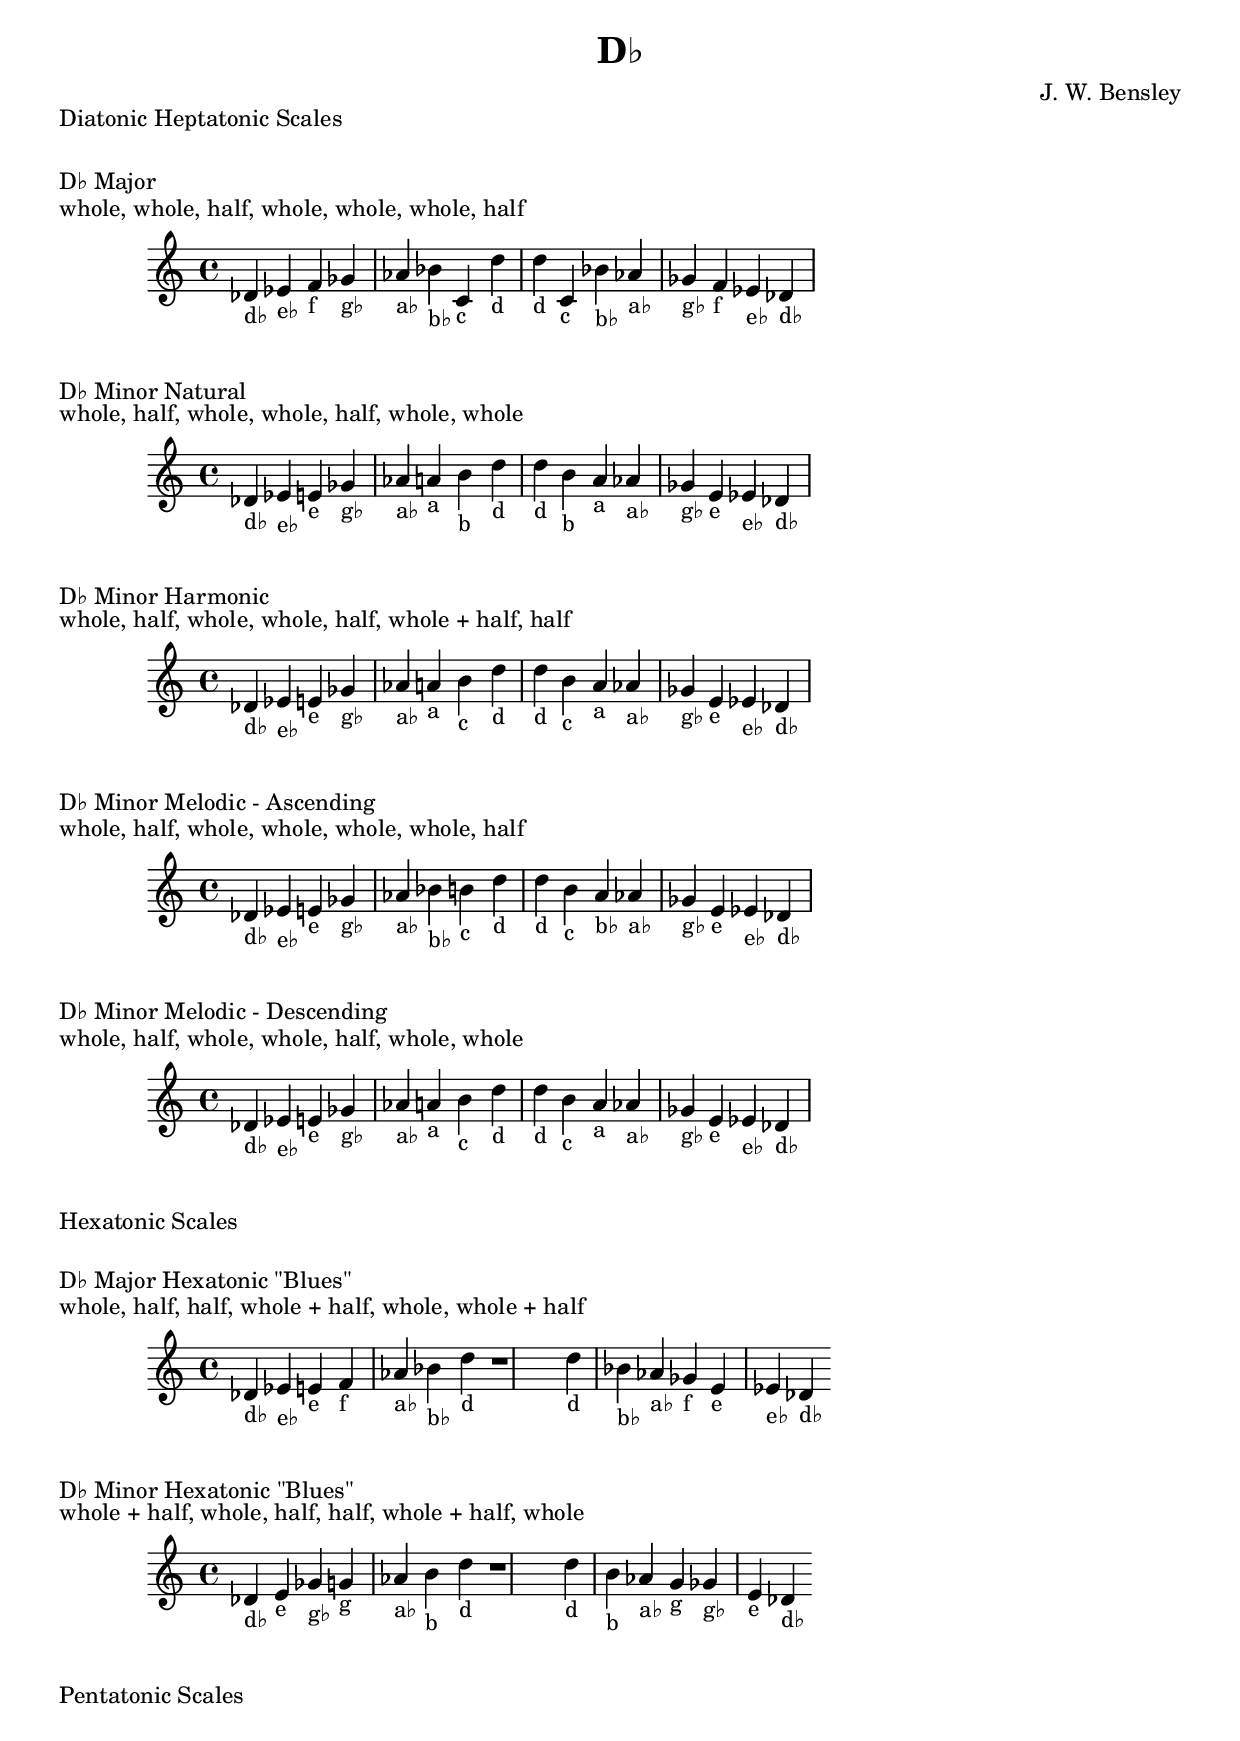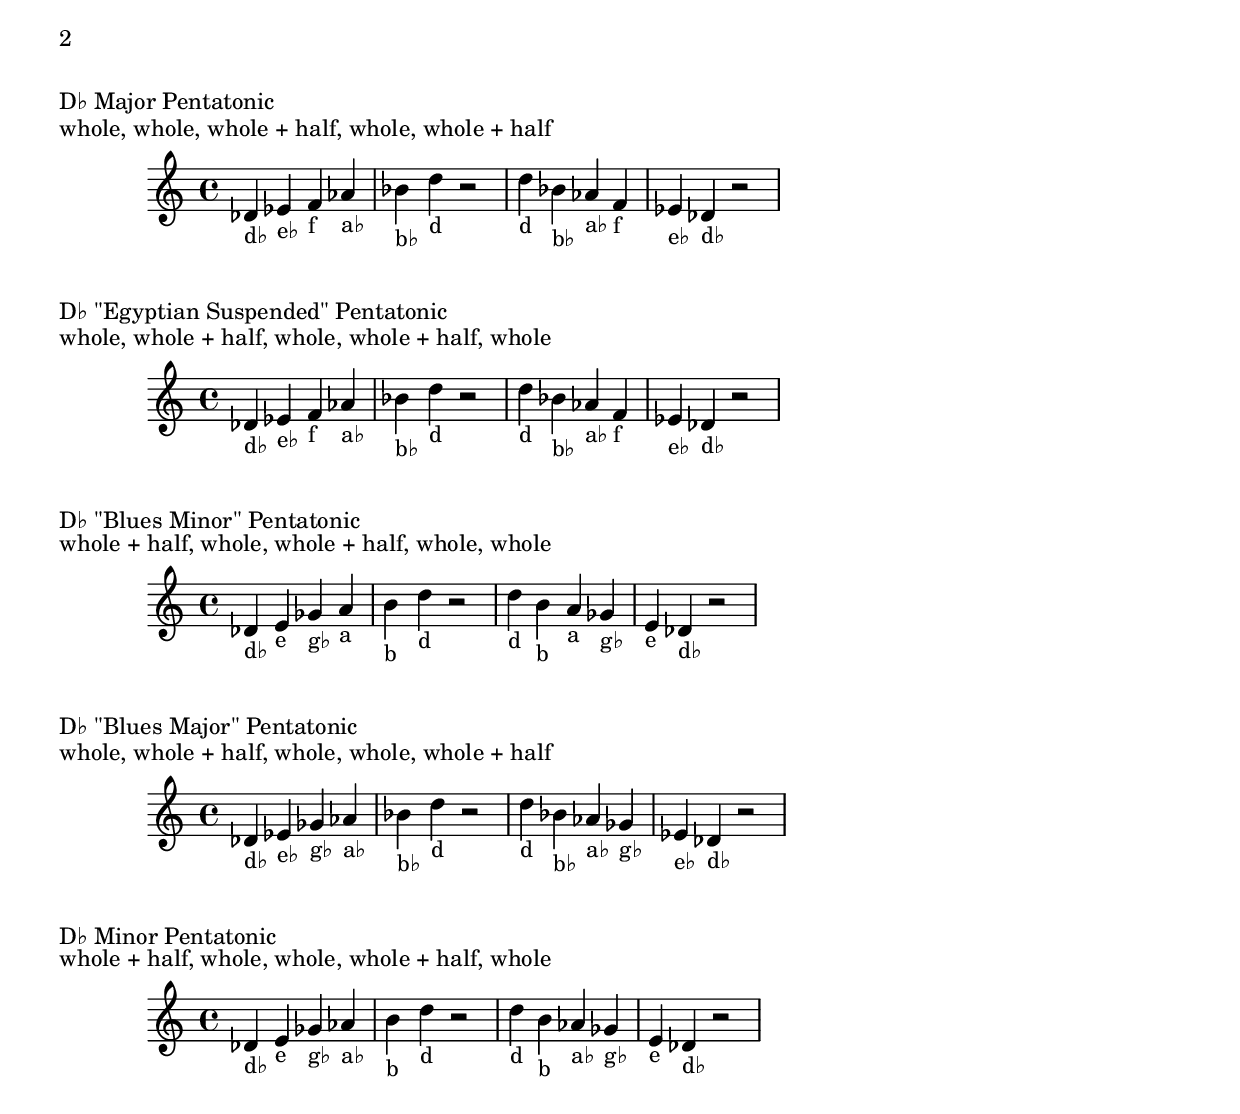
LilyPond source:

\version "2.18.2"
\language "english"

\header {
  title = "D♭"
  composer = "J. W. Bensley"
}\markup { "Diatonic Heptatonic Scales" }
\markup { \vspace #1 }

\markup { "D♭ Major" }
\markup { "whole, whole, half, whole, whole, whole, half" }
\score {
  \new PianoStaff {
    \clef "treble"
    dflat'4-"d♭"
    eflat'-"e♭"
    f'-"f"
    gflat'-"g♭"
    aflat'-"a♭"
    bflat'-"b♭"
    c'-"c"
    d''-"d" |
    d''-"d"
    c'-"c"
    bflat'-"b♭"
    aflat'-"a♭"
    gflat'-"g♭"
    f'-"f"
    eflat'-"e♭"
    dflat'4-"d♭"
  }
}

\markup { "D♭ Minor Natural" }
\markup { "whole, half, whole, whole, half, whole, whole" }
\score {
  \new PianoStaff {
    \clef "treble"
    dflat'4-"d♭"
    eflat'-"e♭"
    e'-"e"
    gflat'-"g♭"
    aflat'-"a♭"
    a'-"a"
    b'-"b"
    d''-"d" |
    d''-"d"
    b'-"b"
    a'-"a"
    aflat'-"a♭"
    gflat'-"g♭"
    e'-"e"
    eflat'-"e♭"
    dflat'4-"d♭"
  }
}


\markup { "D♭ Minor Harmonic" }
\markup { "whole, half, whole, whole, half, whole + half, half" }
\score {
  \new PianoStaff {
    \clef "treble"
    dflat'4-"d♭"
    eflat'-"e♭"
    e'-"e"
    gflat'-"g♭"
    aflat'-"a♭"
    a'-"a"
    b'-"c"
    d''-"d" |
    d''-"d"
    b'-"c"
    a'-"a"
    aflat'-"a♭"
    gflat'-"g♭"
    e'-"e"
    eflat'-"e♭"
    dflat'4-"d♭"
  }
}

\markup { "D♭ Minor Melodic - Ascending" }
\markup { "whole, half, whole, whole, whole, whole, half" }
\score {
  \new PianoStaff {
    \clef "treble"
    dflat'4-"d♭"
    eflat'-"e♭"
    e'-"e"
    gflat'-"g♭"
    aflat'-"a♭"
    bflat'-"b♭"
    b'-"c"
    d''-"d" |
    d''-"d"
    b'-"c"
    a'-"b♭"
    aflat'-"a♭"
    gflat'-"g♭"
    e'-"e"
    eflat'-"e♭"
    dflat'4-"d♭"
  }
}

\markup { "D♭ Minor Melodic - Descending" }
\markup { "whole, half, whole, whole, half, whole, whole" }
\score {
  \new PianoStaff {
    \clef "treble"
    dflat'4-"d♭"
    eflat'-"e♭"
    e'-"e"
    gflat'-"g♭"
    aflat'-"a♭"
    a'-"a"
    b'-"c"
    d''-"d" |
    d''-"d"
    b'-"c"
    a'-"a"
    aflat'-"a♭"
    gflat'-"g♭"
    e'-"e"
    eflat'-"e♭"
    dflat'4-"d♭"
  }
}\markup { "Hexatonic Scales" }
\markup { \vspace #1 }

\markup { "D♭ Major Hexatonic \"Blues\"" }
\markup { "whole, half, half, whole + half, whole, whole + half" }
\score {
  \new PianoStaff {
    \clef "treble"
    dflat'4-"d♭"
    eflat'-"e♭"
    e'-"e"
    f'-"f"
    aflat'-"a♭"
    bflat'-"b♭"
    d''-"d" 
    r1 |
    d''4-"d"
    bflat'-"b♭"
    aflat'-"a♭"
    gflat'-"f"
    e'-"e"
    eflat'-"e♭"
    dflat'-"d♭"
  }
}

\markup { "D♭ Minor Hexatonic \"Blues\"" }
\markup { "whole + half, whole, half, half, whole + half, whole" }
\score {
  \new PianoStaff {
    \clef "treble"
    dflat'4-"d♭"
    e'-"e"
    gflat'-"g♭"
    g'-"g"
    aflat'-"a♭"
    b'-"b"
    d''-"d"
    r1 |
    d''4-"d"
    b'-"b"
    aflat'-"a♭"
    g'-"g"
    gflat'-"g♭"
    e'-"e"
    dflat'-"d♭"
  }
}\markup { "Pentatonic Scales" }
\markup { \vspace #1 }

\markup { "D♭ Major Pentatonic" }
\markup { "whole, whole, whole + half, whole, whole + half" }
\score {
  \new PianoStaff {
    \clef "treble"
    dflat'4-"d♭"
    eflat'-"e♭"
    f'-"f"
    aflat'-"a♭"
    bflat'-"b♭"
    d''-"d"
    r2 |
    d''4-"d"
    bflat'-"b♭"
    aflat'-"a♭"
    f'-"f"
    eflat'-"e♭"
    dflat'-"d♭"
    r2
  }
}

\markup { "D♭ \"Egyptian Suspended\" Pentatonic" }
\markup { "whole, whole + half, whole, whole + half, whole" }
\score {
  \new PianoStaff {
    \clef "treble"
    dflat'4-"d♭"
    eflat'-"e♭"
    f'-"f"
    aflat'-"a♭"
    bflat'-"b♭"
    d''-"d"
    r2 |
    d''4-"d"
    bflat'-"b♭"
    aflat'-"a♭"
    f'-"f"
    eflat'-"e♭"
    dflat'-"d♭"
    r2
  }
}

\markup { "D♭ \"Blues Minor\" Pentatonic" }
\markup { "whole + half, whole, whole + half, whole, whole" }
\score {
  \new PianoStaff {
    \clef "treble"
    dflat'4-"d♭"
    e'-"e"
    gflat'-"g♭"
    a'-"a"
    b'-"b"
    d''4-"d"
    r2 |
    d''4-"d"
    b'-"b"
    a'-"a"
    gflat'-"g♭"
    e'-"e"
    dflat'-"d♭"
    r2
  }
}

\markup { "D♭ \"Blues Major\" Pentatonic" }
\markup { "whole, whole + half, whole, whole, whole + half" }
\score {
  \new PianoStaff {
    \clef "treble"
    dflat'4-"d♭"
    eflat'-"e♭"
    gflat'-"g♭"
    aflat'-"a♭"
    bflat'-"b♭"
    d''-"d"
    r2 |
    d''4-"d"
    bflat'-"b♭"
    aflat'-"a♭"
    gflat'-"g♭"
    eflat'-"e♭"
    dflat'-"d♭"
    r2
  }
}

\markup { "D♭ Minor Pentatonic" }
\markup { "whole + half, whole, whole, whole + half, whole" }
\score {
  \new PianoStaff {
    \clef "treble"
    dflat'4-"d♭"
    e'-"e"
    gflat'-"g♭"
    aflat'-"a♭"
    b'-"b"
    d''-"d"
    r2 |
    d''4-"d"
    b'-"b"
    aflat'-"a♭"
    gflat'-"g♭"
    e'-"e"
    dflat'-"d♭"
    r2
  }
}